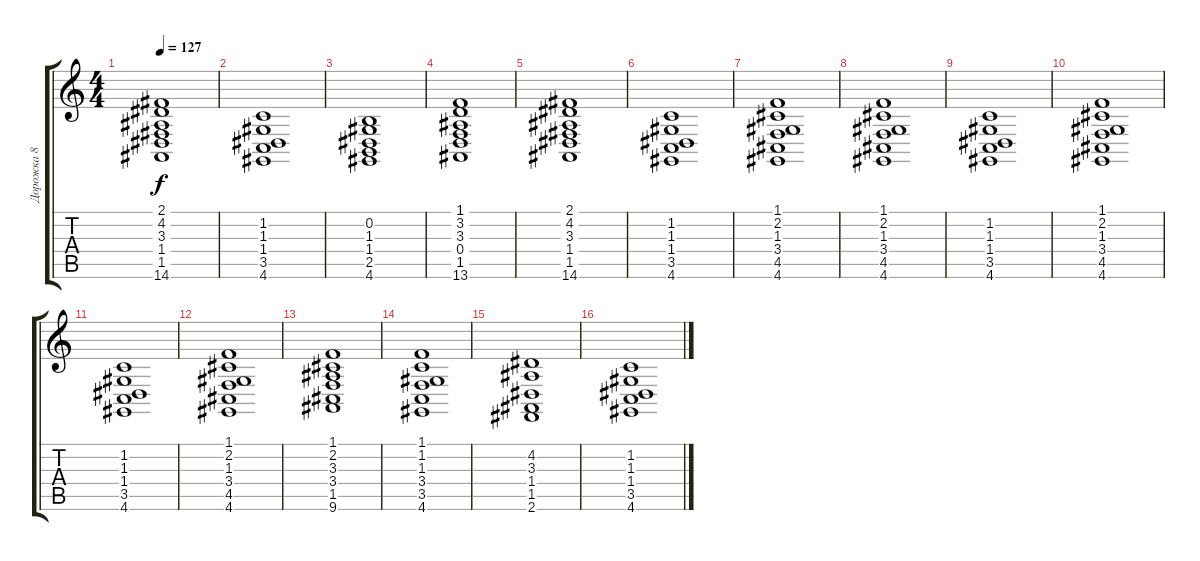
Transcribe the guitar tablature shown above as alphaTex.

\track ("Дорожка 8" "Дорожка 8") {instrument synthstrings2}
\staff {score tabs}
\tuning (E4 B3 G3 D3 A2 E2) {hide}
\ts (4 4)
\tempo 127
\clef g2
\ks c
(2.1 4.2 3.3 1.4 1.5 14.6).1{dy f} |
(1.2 1.3 1.4 3.5 4.6).1 |
(0.2 1.3 1.4 2.5 4.6).1 |
(1.1 3.2 3.3 0.4 1.5 13.6).1 |
(2.1 4.2 3.3 1.4 1.5 14.6).1 |
(1.2 1.3 1.4 3.5 4.6).1 |
(1.1 2.2 1.3 3.4 4.5 4.6).1 |
(1.1 2.2 1.3 3.4 4.5 4.6).1 |
(1.2 1.3 1.4 3.5 4.6).1 |
(1.1 2.2 1.3 3.4 4.5 4.6).1 |
(1.2 1.3 1.4 3.5 4.6).1 |
(1.1 2.2 1.3 3.4 4.5 4.6).1 |
(1.1 2.2 3.3 3.4 1.5 9.6).1 |
(1.1 1.2 1.3 3.4 3.5 4.6).1 |
(4.2 3.3 1.4 1.5 2.6).1 |
(1.2 1.3 1.4 3.5 4.6).1
